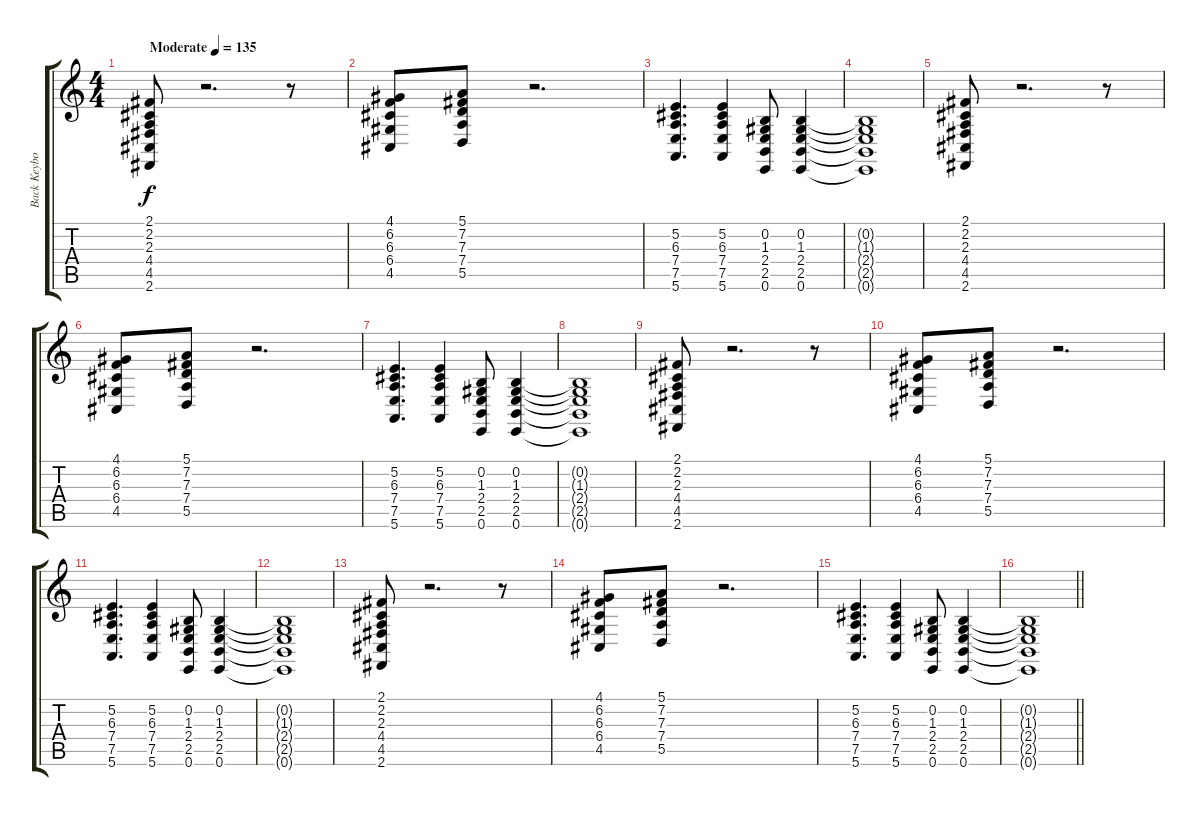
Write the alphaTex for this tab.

\track ("Back Keyboard" "Back Keybo") {instrument pad2warm}
\staff {score tabs}
\tuning (E4 B3 G3 D3 A2 E2) {hide}
\ts (4 4)
\tempo (135 "Moderate")
\clef g2
\ks c
(2.1 2.2 2.3 4.4 4.5 2.6).8{dy f instrument pad2warm} r.2{d} r.8 |
(4.1 6.2 6.3 6.4 4.5).8 (5.1 7.2 7.3 7.4 5.5).8 r.2{d} |
(5.2 6.3 7.4 7.5 5.6).4{d} (5.2 6.3 7.4 7.5 5.6).4 (0.2 1.3 2.4 2.5 0.6).8 (0.2 1.3 2.4 2.5 0.6).4 |
(0.2{t} 1.3{t} 2.4{t} 2.5{t} 0.6{t}).1 |
(2.1 2.2 2.3 4.4 4.5 2.6).8 r.2{d} r.8 |
(4.1 6.2 6.3 6.4 4.5).8 (5.1 7.2 7.3 7.4 5.5).8 r.2{d} |
(5.2 6.3 7.4 7.5 5.6).4{d} (5.2 6.3 7.4 7.5 5.6).4 (0.2 1.3 2.4 2.5 0.6).8 (0.2 1.3 2.4 2.5 0.6).4 |
(0.2{t} 1.3{t} 2.4{t} 2.5{t} 0.6{t}).1 |
(2.1 2.2 2.3 4.4 4.5 2.6).8 r.2{d} r.8 |
(4.1 6.2 6.3 6.4 4.5).8 (5.1 7.2 7.3 7.4 5.5).8 r.2{d} |
(5.2 6.3 7.4 7.5 5.6).4{d} (5.2 6.3 7.4 7.5 5.6).4 (0.2 1.3 2.4 2.5 0.6).8 (0.2 1.3 2.4 2.5 0.6).4 |
(0.2{t} 1.3{t} 2.4{t} 2.5{t} 0.6{t}).1 |
(2.1 2.2 2.3 4.4 4.5 2.6).8 r.2{d} r.8 |
(4.1 6.2 6.3 6.4 4.5).8 (5.1 7.2 7.3 7.4 5.5).8 r.2{d} |
(5.2 6.3 7.4 7.5 5.6).4{d} (5.2 6.3 7.4 7.5 5.6).4 (0.2 1.3 2.4 2.5 0.6).8 (0.2 1.3 2.4 2.5 0.6).4 |
\barLineRight lightlight
(0.2{t} 1.3{t} 2.4{t} 2.5{t} 0.6{t}).1
